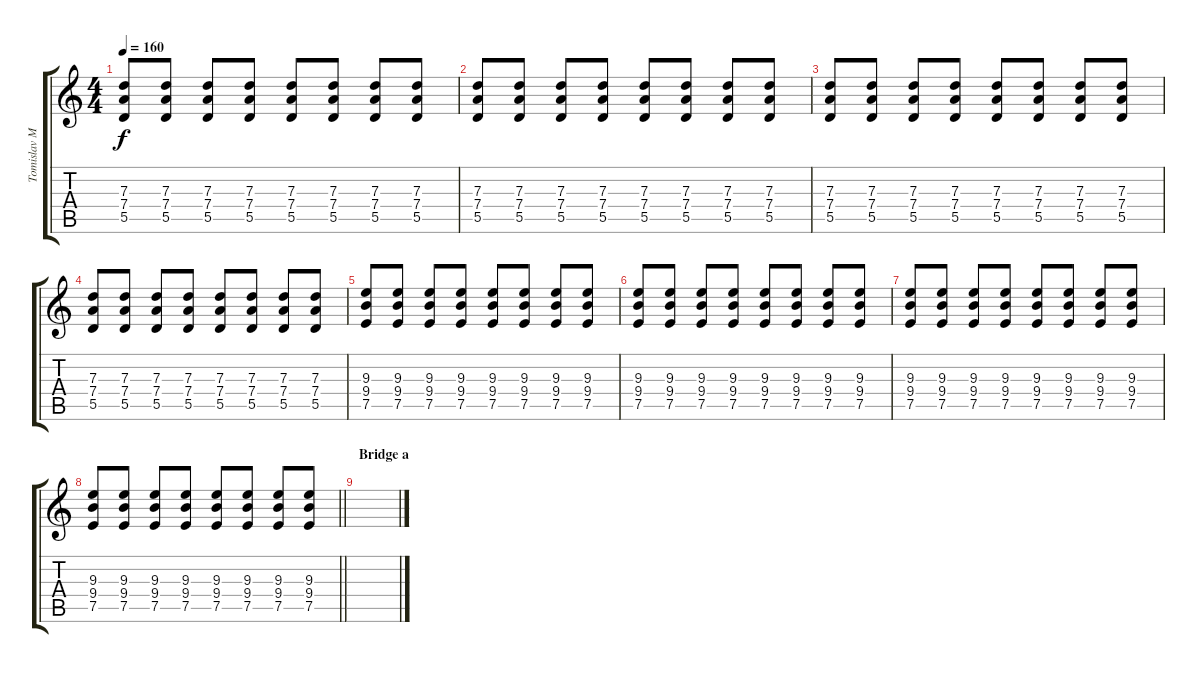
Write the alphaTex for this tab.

\track ("Tomislav Milicevic (Lead Guitar)" "Tomislav M") {instrument distortionguitar}
\staff {score tabs}
\tuning (E4 B3 G3 D3 A2 E2) {hide}
\ts (4 4)
\tempo 160
\clef g2
\ks c
(7.3 7.4 5.5).8{dy f} (7.3 7.4 5.5).8 (7.3 7.4 5.5).8 (7.3 7.4 5.5).8 (7.3 7.4 5.5).8 (7.3 7.4 5.5).8 (7.3 7.4 5.5).8 (7.3 7.4 5.5).8 |
(7.3 7.4 5.5).8 (7.3 7.4 5.5).8 (7.3 7.4 5.5).8 (7.3 7.4 5.5).8 (7.3 7.4 5.5).8 (7.3 7.4 5.5).8 (7.3 7.4 5.5).8 (7.3 7.4 5.5).8 |
(7.3 7.4 5.5).8 (7.3 7.4 5.5).8 (7.3 7.4 5.5).8 (7.3 7.4 5.5).8 (7.3 7.4 5.5).8 (7.3 7.4 5.5).8 (7.3 7.4 5.5).8 (7.3 7.4 5.5).8 |
(7.3 7.4 5.5).8 (7.3 7.4 5.5).8 (7.3 7.4 5.5).8 (7.3 7.4 5.5).8 (7.3 7.4 5.5).8 (7.3 7.4 5.5).8 (7.3 7.4 5.5).8 (7.3 7.4 5.5).8 |
(9.3 9.4 7.5).8 (9.3 9.4 7.5).8 (9.3 9.4 7.5).8 (9.3 9.4 7.5).8 (9.3 9.4 7.5).8 (9.3 9.4 7.5).8 (9.3 9.4 7.5).8 (9.3 9.4 7.5).8 |
(9.3 9.4 7.5).8 (9.3 9.4 7.5).8 (9.3 9.4 7.5).8 (9.3 9.4 7.5).8 (9.3 9.4 7.5).8 (9.3 9.4 7.5).8 (9.3 9.4 7.5).8 (9.3 9.4 7.5).8 |
(9.3 9.4 7.5).8 (9.3 9.4 7.5).8 (9.3 9.4 7.5).8 (9.3 9.4 7.5).8 (9.3 9.4 7.5).8 (9.3 9.4 7.5).8 (9.3 9.4 7.5).8 (9.3 9.4 7.5).8 |
\barLineRight lightlight
(9.3 9.4 7.5).8 (9.3 9.4 7.5).8 (9.3 9.4 7.5).8 (9.3 9.4 7.5).8 (9.3 9.4 7.5).8 (9.3 9.4 7.5).8 (9.3 9.4 7.5).8 (9.3 9.4 7.5).8 |
\section ("" "Bridge a")
